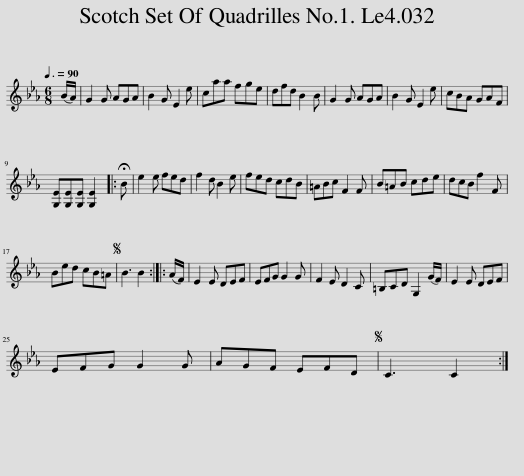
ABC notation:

X:1
L:1/8
Q:3/8=90
M:6/8
I:linebreak $
K:Eb
V:1 treble
V:1
 (B/A/) | G2 G AGA | B2 G E2 e | caa fge | dfd B2 B | %5
 G2 G AGA | B2 G E2 e | cBA GAF |$ [G,E][G,E][G,E] [G,E]2 |: !fermata!B | %10
 e2 e fed | f2 d B2 e | fed cdB | =ABc F2 F | B=AB cde | %15
 dcB f2 F |$ Bed cB=A |S B3 B2 :: (A/F/) | E2 E DEF | %20
 EFG G2 G | F2 E D2 C | =B,CD G,2 (G/F/) | E2 E DEF |$ EFG G2 G | %25
 AGF EFD |S C3 C2 :| %27
